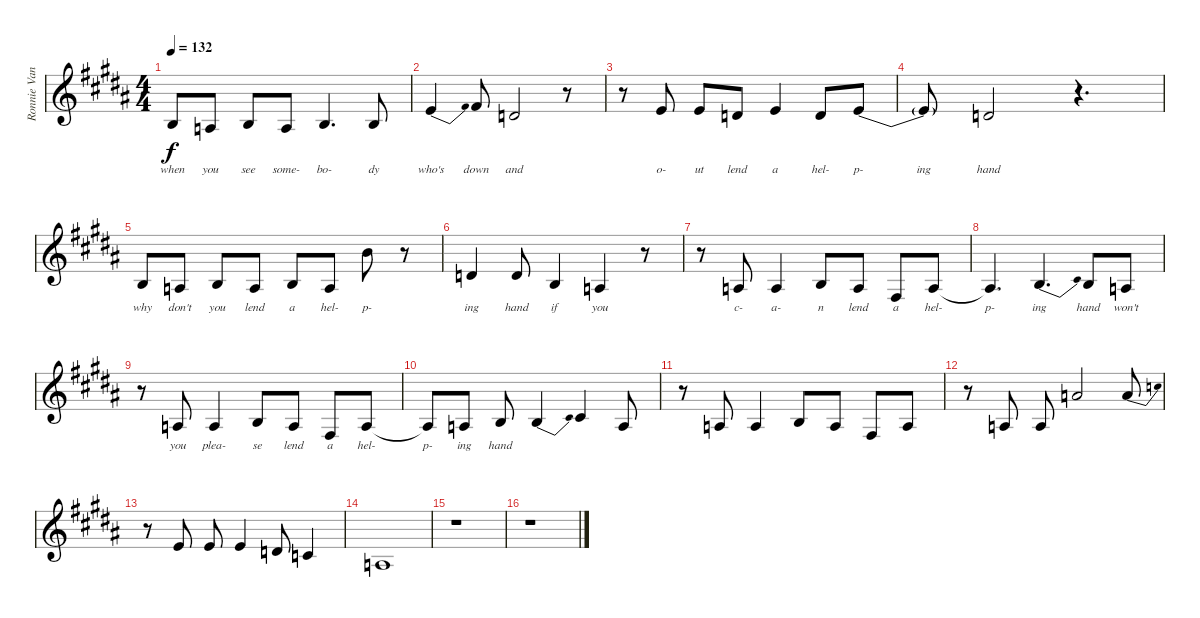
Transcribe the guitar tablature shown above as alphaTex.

\track ("Ronnie Van Zant Vocals" "Ronnie Van") {instrument lead2sawtooth}
\staff {score}
\tuning (E4 B3 G3 D3 A2 E2) {hide}
\ts (4 4)
\tempo 132
\clef g2
\ks b
9.4.8{lyrics (0 "when") lyrics (1 "") lyrics (2 "") lyrics (3 "") lyrics (4 "") dy f} 7.4.8{lyrics (0 "you") lyrics (1 "") lyrics (2 "") lyrics (3 "") lyrics (4 "")} 9.4.8{lyrics (0 "see") lyrics (1 "") lyrics (2 "") lyrics (3 "") lyrics (4 "")} 7.4.8{lyrics (0 "some-") lyrics (1 "") lyrics (2 "") lyrics (3 "") lyrics (4 "")} 9.4.4{d lyrics (0 "bo-") lyrics (1 "") lyrics (2 "") lyrics (3 "") lyrics (4 "")} 9.4.8{lyrics (0 "dy") lyrics (1 "") lyrics (2 "") lyrics (3 "") lyrics (4 "")} |
9.3{be (bend 0 0 60 4)}.4{lyrics (0 "who's") lyrics (1 "") lyrics (2 "") lyrics (3 "") lyrics (4 "")} 9.3{be (custom 0 4 15 4 30 0 60 0)}.8{lyrics (0 "down") lyrics (1 "") lyrics (2 "") lyrics (3 "") lyrics (4 "")} 7.3.2{lyrics (0 "and") lyrics (1 "") lyrics (2 "") lyrics (3 "") lyrics (4 "")} r.8 |
r.8 9.3.8{lyrics (0 "o-") lyrics (1 "") lyrics (2 "") lyrics (3 "") lyrics (4 "")} 9.3.8{lyrics (0 "ut") lyrics (1 "") lyrics (2 "") lyrics (3 "") lyrics (4 "")} 7.3.8{lyrics (0 "lend") lyrics (1 "") lyrics (2 "") lyrics (3 "") lyrics (4 "")} 9.3.4{lyrics (0 "a") lyrics (1 "") lyrics (2 "") lyrics (3 "") lyrics (4 "")} 7.3.8{lyrics (0 "hel-") lyrics (1 "") lyrics (2 "") lyrics (3 "") lyrics (4 "")} 9.3{be (custom 0 0 10 4 20 4 30 0 60 0)}.8{lyrics (0 "p-") lyrics (1 "") lyrics (2 "") lyrics (3 "") lyrics (4 "")} |
9.3{t}.8{lyrics (0 "ing") lyrics (1 "") lyrics (2 "") lyrics (3 "") lyrics (4 "")} 7.3.2{lyrics (0 "hand") lyrics (1 "") lyrics (2 "") lyrics (3 "") lyrics (4 "")} r.4{d} |
9.4.8{lyrics (0 "why") lyrics (1 "") lyrics (2 "") lyrics (3 "") lyrics (4 "")} 7.4.8{lyrics (0 "don't") lyrics (1 "") lyrics (2 "") lyrics (3 "") lyrics (4 "")} 9.4.8{lyrics (0 "you") lyrics (1 "") lyrics (2 "") lyrics (3 "") lyrics (4 "")} 7.4.8{lyrics (0 "lend") lyrics (1 "") lyrics (2 "") lyrics (3 "") lyrics (4 "")} 9.4.8{lyrics (0 "a") lyrics (1 "") lyrics (2 "") lyrics (3 "") lyrics (4 "")} 7.4.8{lyrics (0 "hel-") lyrics (1 "") lyrics (2 "") lyrics (3 "") lyrics (4 "")} 7.1.8{lyrics (0 "p-") lyrics (1 "") lyrics (2 "") lyrics (3 "") lyrics (4 "")} r.8 |
7.3.4{lyrics (0 "ing") lyrics (1 "") lyrics (2 "") lyrics (3 "") lyrics (4 "")} 7.3.8{lyrics (0 "hand") lyrics (1 "") lyrics (2 "") lyrics (3 "") lyrics (4 "")} 9.4.4{lyrics (0 "if") lyrics (1 "") lyrics (2 "") lyrics (3 "") lyrics (4 "")} 7.4.4{lyrics (0 "you") lyrics (1 "") lyrics (2 "") lyrics (3 "") lyrics (4 "")} r.8 |
r.8 7.4.8{lyrics (0 "c-") lyrics (1 "") lyrics (2 "") lyrics (3 "") lyrics (4 "")} 7.4.4{lyrics (0 "a-") lyrics (1 "") lyrics (2 "") lyrics (3 "") lyrics (4 "")} 9.4.8{lyrics (0 "n") lyrics (1 "") lyrics (2 "") lyrics (3 "") lyrics (4 "")} 7.4.8{lyrics (0 "lend") lyrics (1 "") lyrics (2 "") lyrics (3 "") lyrics (4 "")} 9.5.8{lyrics (0 "a") lyrics (1 "") lyrics (2 "") lyrics (3 "") lyrics (4 "")} 7.4.8{lyrics (0 "hel-") lyrics (1 "") lyrics (2 "") lyrics (3 "") lyrics (4 "")} |
7.4{t}.4{d lyrics (0 "p-") lyrics (1 "") lyrics (2 "") lyrics (3 "") lyrics (4 "")} 9.4{be (bend 0 0 60 4)}.4{d lyrics (0 "ing") lyrics (1 "") lyrics (2 "") lyrics (3 "") lyrics (4 "")} 9.4.8{lyrics (0 "hand") lyrics (1 "") lyrics (2 "") lyrics (3 "") lyrics (4 "")} 7.4.8{lyrics (0 "won't") lyrics (1 "") lyrics (2 "") lyrics (3 "") lyrics (4 "")} |
r.8 7.4.8{lyrics (0 "you") lyrics (1 "") lyrics (2 "") lyrics (3 "") lyrics (4 "")} 7.4.4{lyrics (0 "plea-") lyrics (1 "") lyrics (2 "") lyrics (3 "") lyrics (4 "")} 9.4.8{lyrics (0 "se") lyrics (1 "") lyrics (2 "") lyrics (3 "") lyrics (4 "")} 7.4.8{lyrics (0 "lend") lyrics (1 "") lyrics (2 "") lyrics (3 "") lyrics (4 "")} 9.5.8{lyrics (0 "a") lyrics (1 "") lyrics (2 "") lyrics (3 "") lyrics (4 "")} 7.4.8{lyrics (0 "hel-") lyrics (1 "") lyrics (2 "") lyrics (3 "") lyrics (4 "")} |
7.4{t}.8{lyrics (0 "p-") lyrics (1 "") lyrics (2 "") lyrics (3 "") lyrics (4 "")} 7.4.8{lyrics (0 "ing") lyrics (1 "") lyrics (2 "") lyrics (3 "") lyrics (4 "")} 9.4.8{lyrics (0 "hand") lyrics (1 "") lyrics (2 "") lyrics (3 "") lyrics (4 "")} 9.4{be (bend 0 0 60 4)}.4 9.4{be (custom 0 4 15 4 30 0 60 0)}.4 7.4.8 |
r.8 7.4.8 7.4.4 9.4.8 7.4.8 9.5.8 7.4.8 |
r.8 7.4.8 7.4.8 10.2.2 10.2{be (bend 0 0 60 6)}.8 |
r.8 9.3.8 9.3.8 9.3.4 7.3.8 10.4.4 |
7.4.1 |
r.1 |
r.1
